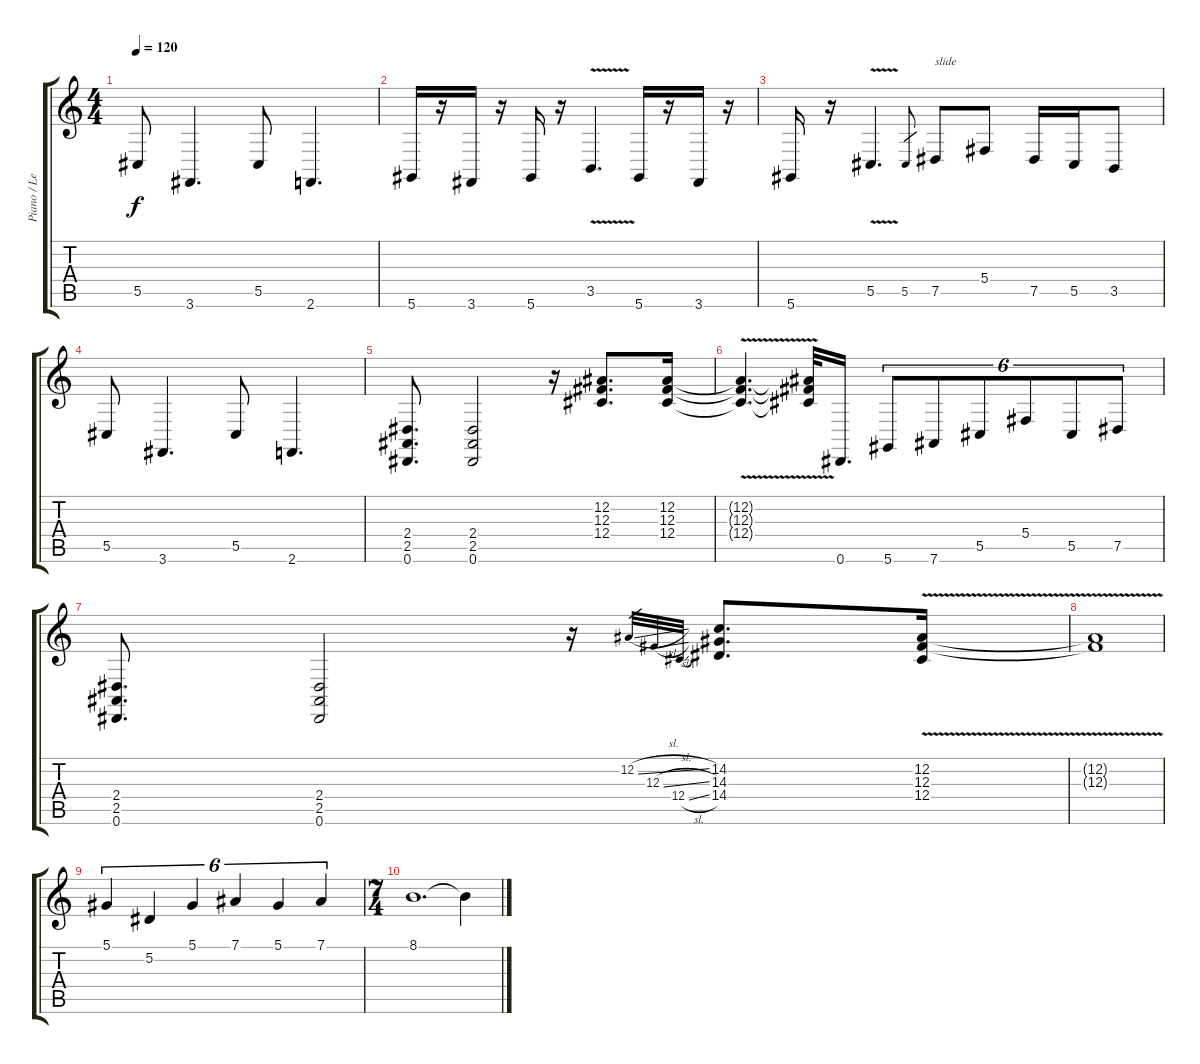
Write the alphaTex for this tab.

\track ("Piano / Lead" "Piano / Le") {instrument electricgrandpiano}
\staff {score tabs}
\tuning (Eb4 Bb3 Gb3 Db3 Ab2 Eb2) {hide}
\ts (4 4)
\tempo 120
\clef g2
\ks c
5.5.8{dy f} 3.6.4{d} 5.5.8 2.6.4{d} |
5.6.16 r.16 3.6.16 r.16 5.6.16 r.16 3.5{v}.4{d} 5.6.16 r.16 3.6.16 r.16 |
5.6.16 r.16 5.5{v}.4{d} 5.5.8{gr} 7.5.8{txt "slide"} 5.4.8 7.5.16 5.5.16 3.5.8 |
5.5.8 3.6.4{d} 5.5.8 2.6.4{d} |
(2.4 2.5 0.6).8{d} (2.4 2.5 0.6).2 r.16 (12.2 12.3 12.4).8{d} (12.2 12.3 12.4).16 |
(12.2{v t} 12.3{v t} 12.4{v t}).4{d} (12.2{t} 12.3{t} 12.4{t}).32 0.6.16{d} 5.6.8{tu (6 4)} 7.6.8{tu (6 4)} 5.5.8{tu (6 4)} 5.4.8{tu (6 4)} 5.5.8{tu (6 4)} 7.5.8{tu (6 4)} |
(2.4 2.5 0.6).8{d} (2.4 2.5 0.6).2 r.16 12.2{sl}.32{gr} 12.3{sl}.32{gr} 12.4{sl}.32{gr} (14.2 14.3 14.4).8{d} (12.2{v} 12.3{v} 12.4{v}).16 |
(12.2{v t} 12.3{v t}).1 |
5.1.4{tu (6 4)} 5.2.4{tu (6 4)} 5.1.4{tu (6 4)} 7.1.4{tu (6 4)} 5.1.4{tu (6 4)} 7.1.4{tu (6 4)} |
\ts (7 4)
8.1.1{d} 8.1{t}.4
